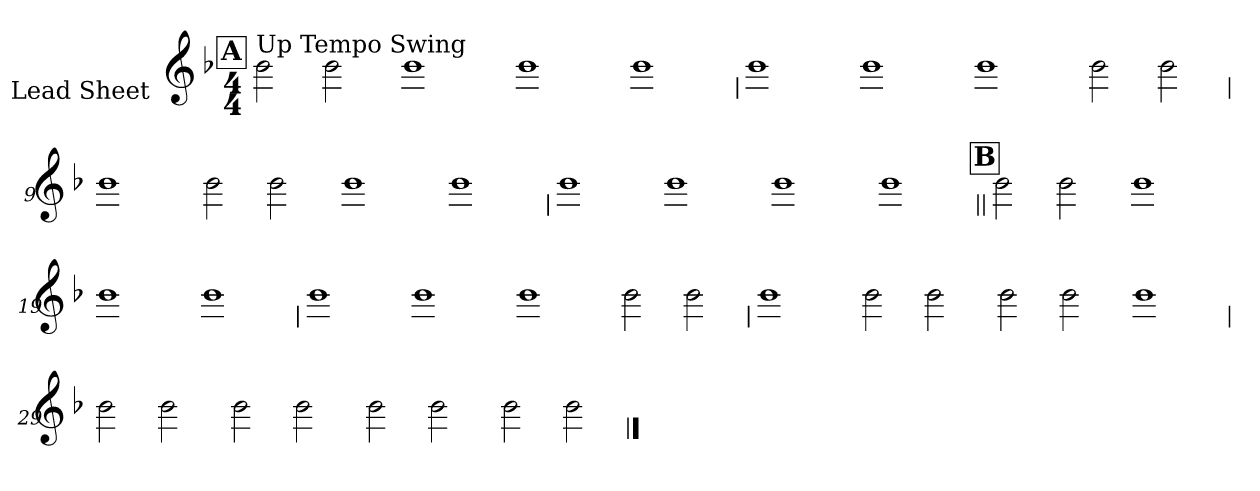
**kern
*part1
*staff1
*I"Lead Sheet
*stria0
*clefG2
*k[b-]
*F:
*M4/4
!!LO:REH:place=s1:a:t=A
=1||
!LO:TX:a:t=Up Tempo Swing
2b-
2b-
=2-
1b-
=3-
1b-
=4-
1b-
!!LO:LB:g=z
=5
1b-
=6-
1b-
=7-
1b-
=8-
2b-
2b-
!!LO:LB:g=z
=9
1b-
=10-
2b-
2b-
=11-
1b-
=12-
1b-
!!LO:LB:g=z
=13
1b-
=14-
1b-
=15-
1b-
=16-
1b-
!!LO:LB:g=z
!!LO:REH:place=s1:a:t=B
=17||
2b-
2b-
=18-
1b-
=19-
1b-
=20-
1b-
!!LO:LB:g=z
=21
1b-
=22-
1b-
=23-
1b-
=24-
2b-
2b-
!!LO:LB:g=z
=25
1b-
=26-
2b-
2b-
=27-
2b-
2b-
=28-
1b-
!!LO:LB:g=z
=29
2b-
2b-
=30-
2b-
2b-
=31-
2b-
2b-
=32-
2b-
2b-
==
*-
